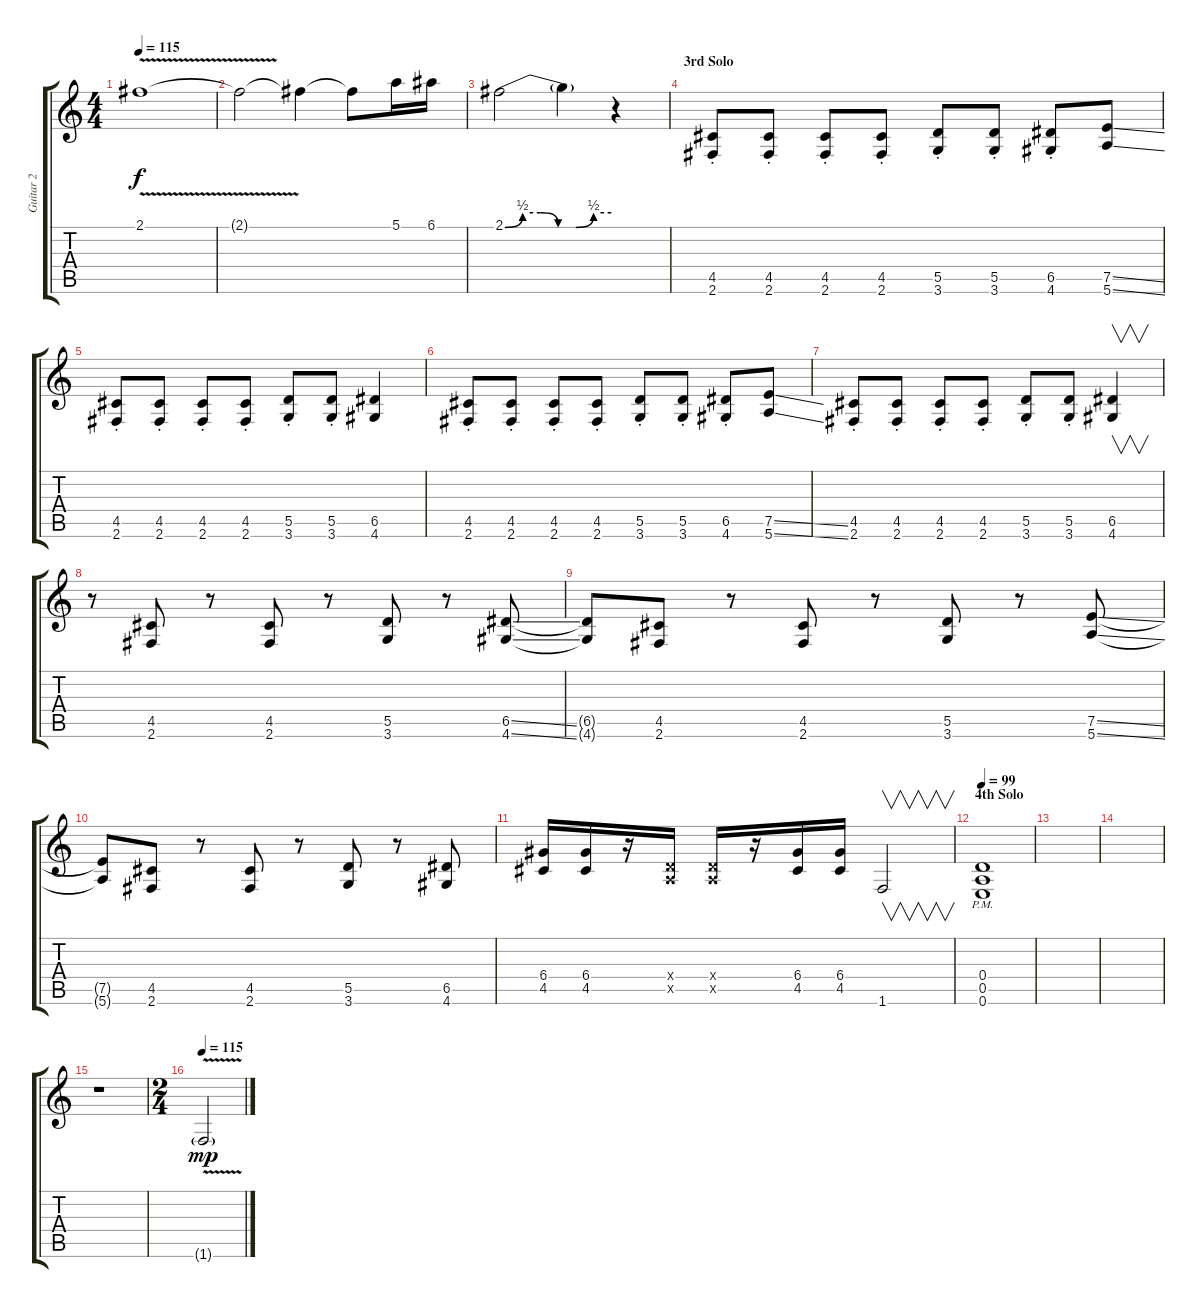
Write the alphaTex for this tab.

\track ("Guitar 2" "Guitar 2") {instrument overdrivenguitar}
\staff {score tabs}
\tuning (E4 B3 G3 D3 A2 E2) {hide}
\ts (4 4)
\tempo 115
\clef g2
\ks c
2.1{v}.1{dy f} |
2.1{t}.2 2.1{t}.4 2.1{t}.8 5.1.16 6.1.16 |
2.1{be (custom 0 0 10 2 20 2 30 0 40 0 50 2 60 2)}.2 2.1{t}.4 r.4 |
\section ("" "3rd Solo")
(4.5{st} 2.6{st}).8 (4.5{st} 2.6{st}).8 (4.5{st} 2.6{st}).8 (4.5{st} 2.6{st}).8 (5.5{st} 3.6{st}).8 (5.5{st} 3.6{st}).8 (6.5{st} 4.6{st}).8 (7.5{ss} 5.6{ss}).8 |
(4.5{st} 2.6{st}).8 (4.5{st} 2.6{st}).8 (4.5{st} 2.6{st}).8 (4.5{st} 2.6{st}).8 (5.5{st} 3.6{st}).8 (5.5{st} 3.6{st}).8 (6.5 4.6).4 |
(4.5{st} 2.6{st}).8 (4.5{st} 2.6{st}).8 (4.5{st} 2.6{st}).8 (4.5{st} 2.6{st}).8 (5.5{st} 3.6{st}).8 (5.5{st} 3.6{st}).8 (6.5{st} 4.6{st}).8 (7.5{ss} 5.6{ss}).8 |
(4.5{st} 2.6{st}).8 (4.5{st} 2.6{st}).8 (4.5{st} 2.6{st}).8 (4.5{st} 2.6{st}).8 (5.5{st} 3.6{st}).8 (5.5{st} 3.6{st}).8 (6.5 4.6).4{v} |
r.8 (4.5 2.6).8 r.8 (4.5 2.6).8 r.8 (5.5 3.6).8 r.8 (6.5{ss} 4.6{ss}).8 |
(6.5{t} 4.6{t}).8 (4.5 2.6).8 r.8 (4.5 2.6).8 r.8 (5.5 3.6).8 r.8 (7.5{ss} 5.6{ss}).8 |
(7.5{t} 5.6{t}).8 (4.5 2.6).8 r.8 (4.5 2.6).8 r.8 (5.5 3.6).8 r.8 (6.5 4.6).8 |
(6.4 4.5).16 (6.4 4.5).16 r.16 (0.4{x} 0.5{x}).16 (0.4{x} 0.5{x}).16 r.16 (6.4 4.5).16 (6.4 4.5).16 1.6.2{v} |
\section ("" "4th Solo")
\tempo 99
(0.4{pm} 0.5{pm} 0.6{pm}).1 |
|
|
r.1 |
\ts (2 4)
\tempo 115
1.6{v g}.2{dy mp}
